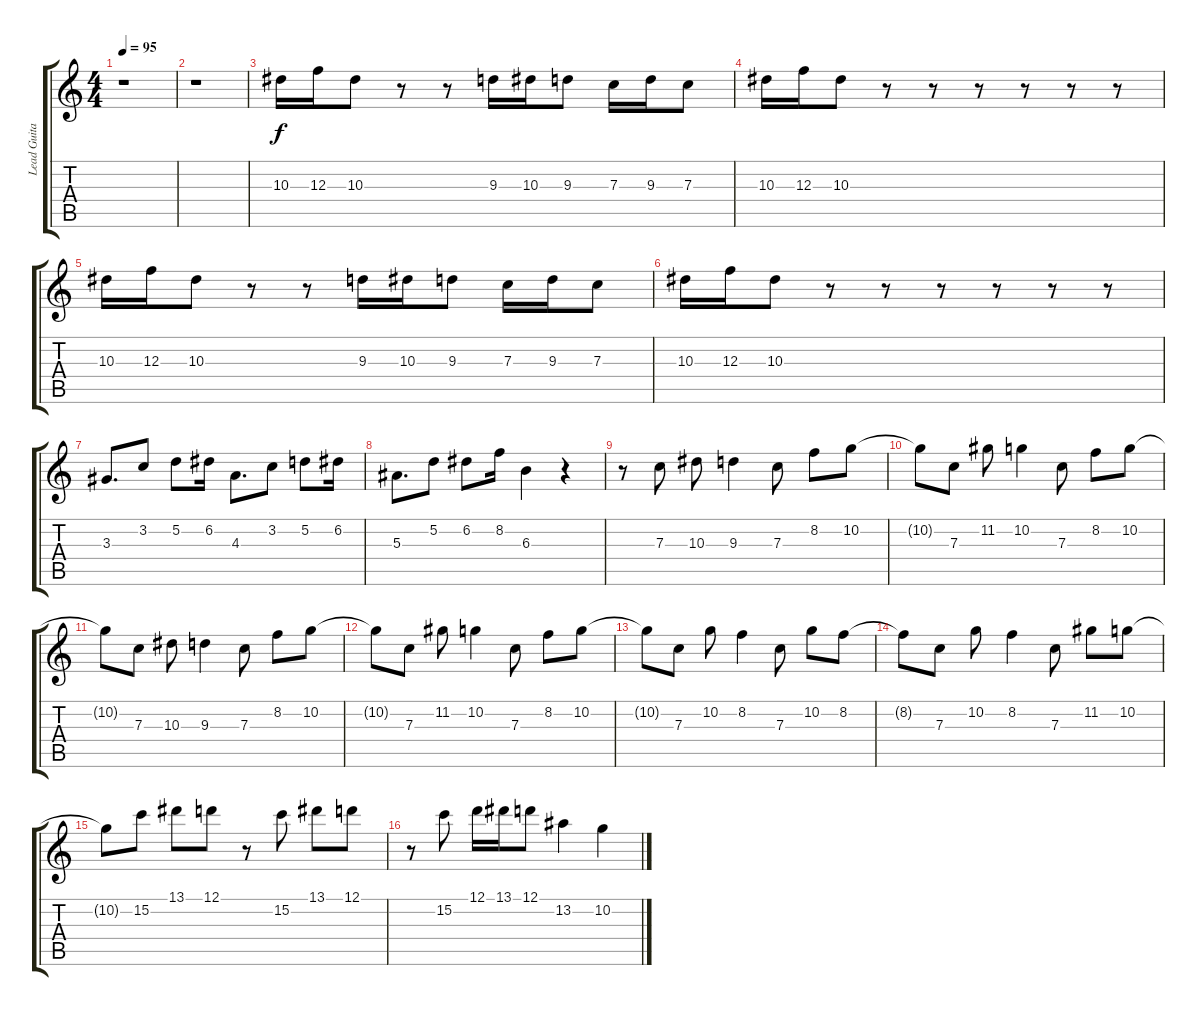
\track ("Lead Guitar" "Lead Guita") {instrument overdrivenguitar}
\staff {score tabs}
\tuning (D4 A3 F3 C3 G2 C2) {hide}
\ts (4 4)
\tempo 95
\clef g2
\ks c
r.1{dy f} |
r.1 |
10.3.16 12.3.16 10.3.8 r.8 r.8 9.3.16 10.3.16 9.3.8 7.3.16 9.3.16 7.3.8 |
10.3.16 12.3.16 10.3.8 r.8 r.8 r.8 r.8 r.8 r.8 |
10.3.16 12.3.16 10.3.8 r.8 r.8 9.3.16 10.3.16 9.3.8 7.3.16 9.3.16 7.3.8 |
10.3.16 12.3.16 10.3.8 r.8 r.8 r.8 r.8 r.8 r.8 |
3.3.8{d} 3.2.8 5.2.8 6.2.16 4.3.8{d} 3.2.8 5.2.8 6.2.16 |
5.3.8{d} 5.2.8 6.2.8 8.2.16 6.3.4 r.4 |
r.8 7.3.8 10.3.8 9.3.4 7.3.8 8.2.8 10.2.8 |
10.2{t}.8 7.3.8 11.2.8 10.2.4 7.3.8 8.2.8 10.2.8 |
10.2{t}.8 7.3.8 10.3.8 9.3.4 7.3.8 8.2.8 10.2.8 |
10.2{t}.8 7.3.8 11.2.8 10.2.4 7.3.8 8.2.8 10.2.8 |
10.2{t}.8 7.3.8 10.2.8 8.2.4 7.3.8 10.2.8 8.2.8 |
8.2{t}.8 7.3.8 10.2.8 8.2.4 7.3.8 11.2.8 10.2.8 |
10.2{t}.8 15.2.8 13.1.8 12.1.8 r.8 15.2.8 13.1.8 12.1.8 |
r.8 15.2.8 12.1.16 13.1.16 12.1.8 13.2.4 10.2.4
